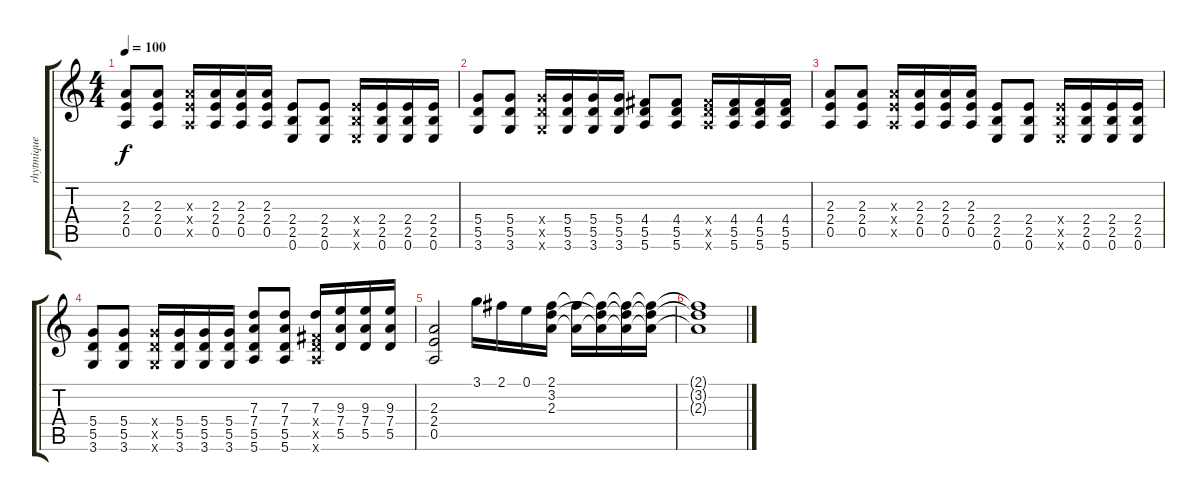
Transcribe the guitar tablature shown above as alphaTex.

\track ("rhytmique 1" "rhytmique ") {instrument acousticguitarsteel}
\staff {score tabs}
\tuning (E4 B3 G3 D3 A2 E2) {hide}
\ts (4 4)
\tempo 100
\clef g2
\ks c
(2.3 2.4 0.5).8{dy f} (2.3 2.4 0.5).8 (2.3{x} 2.4{x} 0.5{x}).16 (2.3 2.4 0.5).16 (2.3 2.4 0.5).16 (2.3 2.4 0.5).16 (2.4 2.5 0.6).8 (2.4 2.5 0.6).8 (2.4{x} 2.5{x} 0.6{x}).16 (2.4 2.5 0.6).16 (2.4 2.5 0.6).16 (2.4 2.5 0.6).16 |
(5.4 5.5 3.6).8 (5.4 5.5 3.6).8 (5.4{x} 5.5{x} 3.6{x}).16 (5.4 5.5 3.6).16 (5.4 5.5 3.6).16 (5.4 5.5 3.6).16 (4.4 5.5 5.6).8 (4.4 5.5 5.6).8 (4.4{x} 5.5{x} 5.6{x}).16 (4.4 5.5 5.6).16 (4.4 5.5 5.6).16 (4.4 5.5 5.6).16 |
(2.3 2.4 0.5).8 (2.3 2.4 0.5).8 (2.3{x} 2.4{x} 0.5{x}).16 (2.3 2.4 0.5).16 (2.3 2.4 0.5).16 (2.3 2.4 0.5).16 (2.4 2.5 0.6).8 (2.4 2.5 0.6).8 (2.4{x} 2.5{x} 0.6{x}).16 (2.4 2.5 0.6).16 (2.4 2.5 0.6).16 (2.4 2.5 0.6).16 |
(5.4 5.5 3.6).8 (5.4 5.5 3.6).8 (5.4{x} 5.5{x} 3.6{x}).16 (5.4 5.5 3.6).16 (5.4 5.5 3.6).16 (5.4 5.5 3.6).16 (7.3 7.4 5.5 5.6).8 (7.3 7.4 5.5 5.6).8 (7.3 4.4{x} 5.5{x} 5.6{x}).16 (9.3 7.4 5.5).16 (9.3 7.4 5.5).16 (9.3 7.4 5.5).16 |
(2.3 2.4 0.5).2 3.1.16 2.1.16 0.1.16 (2.1 3.2 2.3).16 (2.1{t} 2.3{t}).16 (2.1{t} 3.2{t} 2.3{t}).16 (2.1{t} 3.2{t} 2.3{t}).16 (2.1{t} 3.2{t} 2.3{t}).16 |
(2.1{t} 3.2{t} 2.3{t}).1
